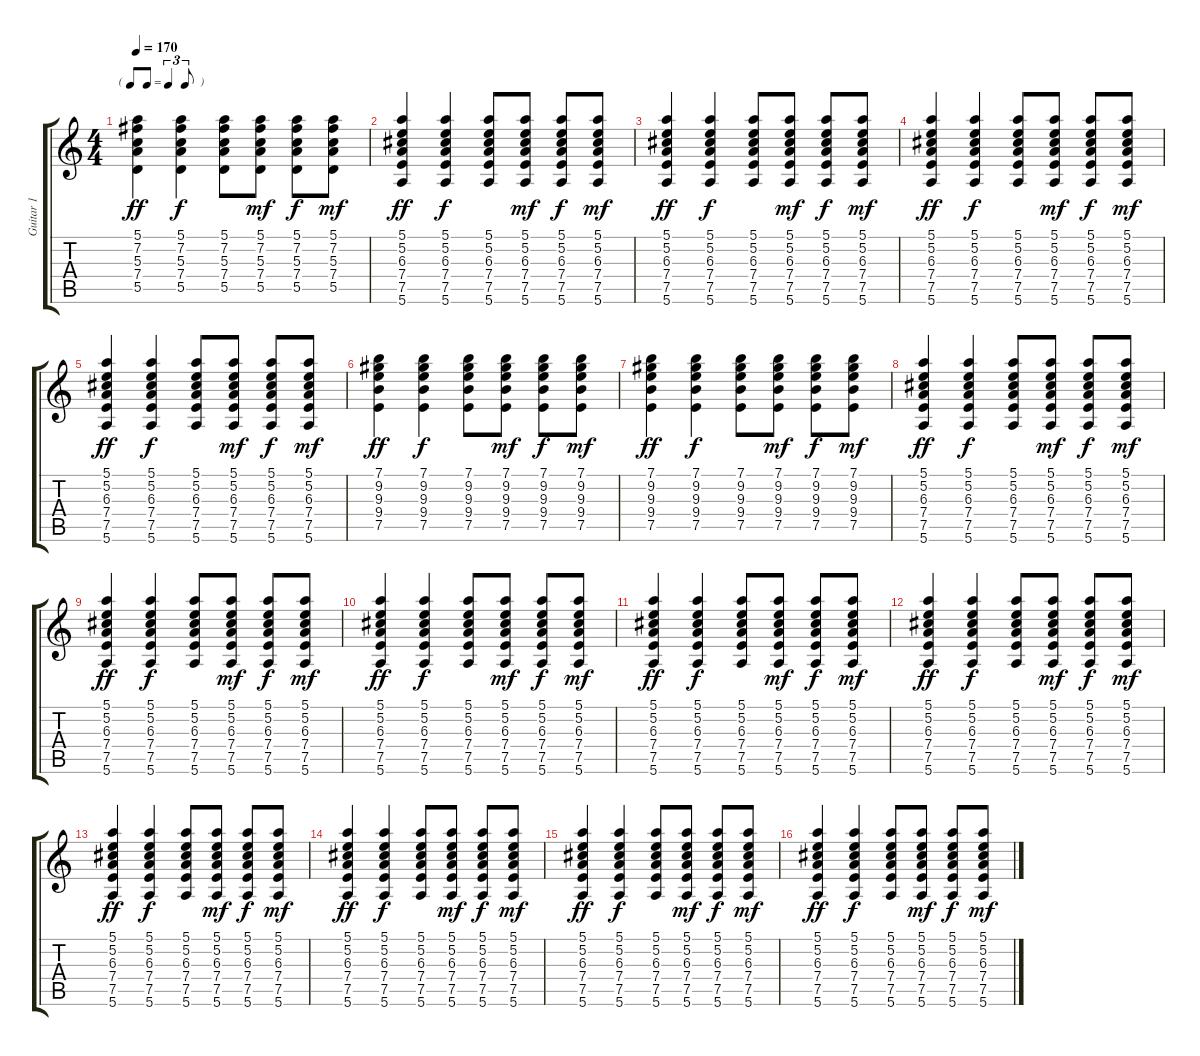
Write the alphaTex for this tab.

\track ("Guitar 1" "Guitar 1") {instrument acousticguitarsteel}
\staff {score tabs}
\tuning (E4 B3 G3 D3 A2 E2) {hide}
\ts (4 4)
\tf triplet8th
\tempo 170
\clef g2
\ks c
(5.1 7.2 5.3 7.4 5.5).4{dy ff} (5.1 7.2 5.3 7.4 5.5).4{dy f} (5.1 7.2 5.3 7.4 5.5).8 (5.1 7.2 5.3 7.4 5.5).8{dy mf} (5.1 7.2 5.3 7.4 5.5).8{dy f} (5.1 7.2 5.3 7.4 5.5).8{dy mf} |
(5.1 5.2 6.3 7.4 7.5 5.6).4{dy ff} (5.1 5.2 6.3 7.4 7.5 5.6).4{dy f} (5.1 5.2 6.3 7.4 7.5 5.6).8 (5.1 5.2 6.3 7.4 7.5 5.6).8{dy mf} (5.1 5.2 6.3 7.4 7.5 5.6).8{dy f} (5.1 5.2 6.3 7.4 7.5 5.6).8{dy mf} |
(5.1 5.2 6.3 7.4 7.5 5.6).4{dy ff} (5.1 5.2 6.3 7.4 7.5 5.6).4{dy f} (5.1 5.2 6.3 7.4 7.5 5.6).8 (5.1 5.2 6.3 7.4 7.5 5.6).8{dy mf} (5.1 5.2 6.3 7.4 7.5 5.6).8{dy f} (5.1 5.2 6.3 7.4 7.5 5.6).8{dy mf} |
(5.1 5.2 6.3 7.4 7.5 5.6).4{dy ff} (5.1 5.2 6.3 7.4 7.5 5.6).4{dy f} (5.1 5.2 6.3 7.4 7.5 5.6).8 (5.1 5.2 6.3 7.4 7.5 5.6).8{dy mf} (5.1 5.2 6.3 7.4 7.5 5.6).8{dy f} (5.1 5.2 6.3 7.4 7.5 5.6).8{dy mf} |
(5.1 5.2 6.3 7.4 7.5 5.6).4{dy ff} (5.1 5.2 6.3 7.4 7.5 5.6).4{dy f} (5.1 5.2 6.3 7.4 7.5 5.6).8 (5.1 5.2 6.3 7.4 7.5 5.6).8{dy mf} (5.1 5.2 6.3 7.4 7.5 5.6).8{dy f} (5.1 5.2 6.3 7.4 7.5 5.6).8{dy mf} |
(7.1 9.2 9.3 9.4 7.5).4{dy ff} (7.1 9.2 9.3 9.4 7.5).4{dy f} (7.1 9.2 9.3 9.4 7.5).8 (7.1 9.2 9.3 9.4 7.5).8{dy mf} (7.1 9.2 9.3 9.4 7.5).8{dy f} (7.1 9.2 9.3 9.4 7.5).8{dy mf} |
(7.1 9.2 9.3 9.4 7.5).4{dy ff} (7.1 9.2 9.3 9.4 7.5).4{dy f} (7.1 9.2 9.3 9.4 7.5).8 (7.1 9.2 9.3 9.4 7.5).8{dy mf} (7.1 9.2 9.3 9.4 7.5).8{dy f} (7.1 9.2 9.3 9.4 7.5).8{dy mf} |
(5.1 5.2 6.3 7.4 7.5 5.6).4{dy ff} (5.1 5.2 6.3 7.4 7.5 5.6).4{dy f} (5.1 5.2 6.3 7.4 7.5 5.6).8 (5.1 5.2 6.3 7.4 7.5 5.6).8{dy mf} (5.1 5.2 6.3 7.4 7.5 5.6).8{dy f} (5.1 5.2 6.3 7.4 7.5 5.6).8{dy mf} |
(5.1 5.2 6.3 7.4 7.5 5.6).4{dy ff} (5.1 5.2 6.3 7.4 7.5 5.6).4{dy f} (5.1 5.2 6.3 7.4 7.5 5.6).8 (5.1 5.2 6.3 7.4 7.5 5.6).8{dy mf} (5.1 5.2 6.3 7.4 7.5 5.6).8{dy f} (5.1 5.2 6.3 7.4 7.5 5.6).8{dy mf} |
(5.1 5.2 6.3 7.4 7.5 5.6).4{dy ff} (5.1 5.2 6.3 7.4 7.5 5.6).4{dy f} (5.1 5.2 6.3 7.4 7.5 5.6).8 (5.1 5.2 6.3 7.4 7.5 5.6).8{dy mf} (5.1 5.2 6.3 7.4 7.5 5.6).8{dy f} (5.1 5.2 6.3 7.4 7.5 5.6).8{dy mf} |
(5.1 5.2 6.3 7.4 7.5 5.6).4{dy ff} (5.1 5.2 6.3 7.4 7.5 5.6).4{dy f} (5.1 5.2 6.3 7.4 7.5 5.6).8 (5.1 5.2 6.3 7.4 7.5 5.6).8{dy mf} (5.1 5.2 6.3 7.4 7.5 5.6).8{dy f} (5.1 5.2 6.3 7.4 7.5 5.6).8{dy mf} |
(5.1 5.2 6.3 7.4 7.5 5.6).4{dy ff} (5.1 5.2 6.3 7.4 7.5 5.6).4{dy f} (5.1 5.2 6.3 7.4 7.5 5.6).8 (5.1 5.2 6.3 7.4 7.5 5.6).8{dy mf} (5.1 5.2 6.3 7.4 7.5 5.6).8{dy f} (5.1 5.2 6.3 7.4 7.5 5.6).8{dy mf} |
(5.1 5.2 6.3 7.4 7.5 5.6).4{dy ff} (5.1 5.2 6.3 7.4 7.5 5.6).4{dy f} (5.1 5.2 6.3 7.4 7.5 5.6).8 (5.1 5.2 6.3 7.4 7.5 5.6).8{dy mf} (5.1 5.2 6.3 7.4 7.5 5.6).8{dy f} (5.1 5.2 6.3 7.4 7.5 5.6).8{dy mf} |
(5.1 5.2 6.3 7.4 7.5 5.6).4{dy ff} (5.1 5.2 6.3 7.4 7.5 5.6).4{dy f} (5.1 5.2 6.3 7.4 7.5 5.6).8 (5.1 5.2 6.3 7.4 7.5 5.6).8{dy mf} (5.1 5.2 6.3 7.4 7.5 5.6).8{dy f} (5.1 5.2 6.3 7.4 7.5 5.6).8{dy mf} |
(5.1 5.2 6.3 7.4 7.5 5.6).4{dy ff} (5.1 5.2 6.3 7.4 7.5 5.6).4{dy f} (5.1 5.2 6.3 7.4 7.5 5.6).8 (5.1 5.2 6.3 7.4 7.5 5.6).8{dy mf} (5.1 5.2 6.3 7.4 7.5 5.6).8{dy f} (5.1 5.2 6.3 7.4 7.5 5.6).8{dy mf} |
(5.1 5.2 6.3 7.4 7.5 5.6).4{dy ff} (5.1 5.2 6.3 7.4 7.5 5.6).4{dy f} (5.1 5.2 6.3 7.4 7.5 5.6).8 (5.1 5.2 6.3 7.4 7.5 5.6).8{dy mf} (5.1 5.2 6.3 7.4 7.5 5.6).8{dy f} (5.1 5.2 6.3 7.4 7.5 5.6).8{dy mf}
